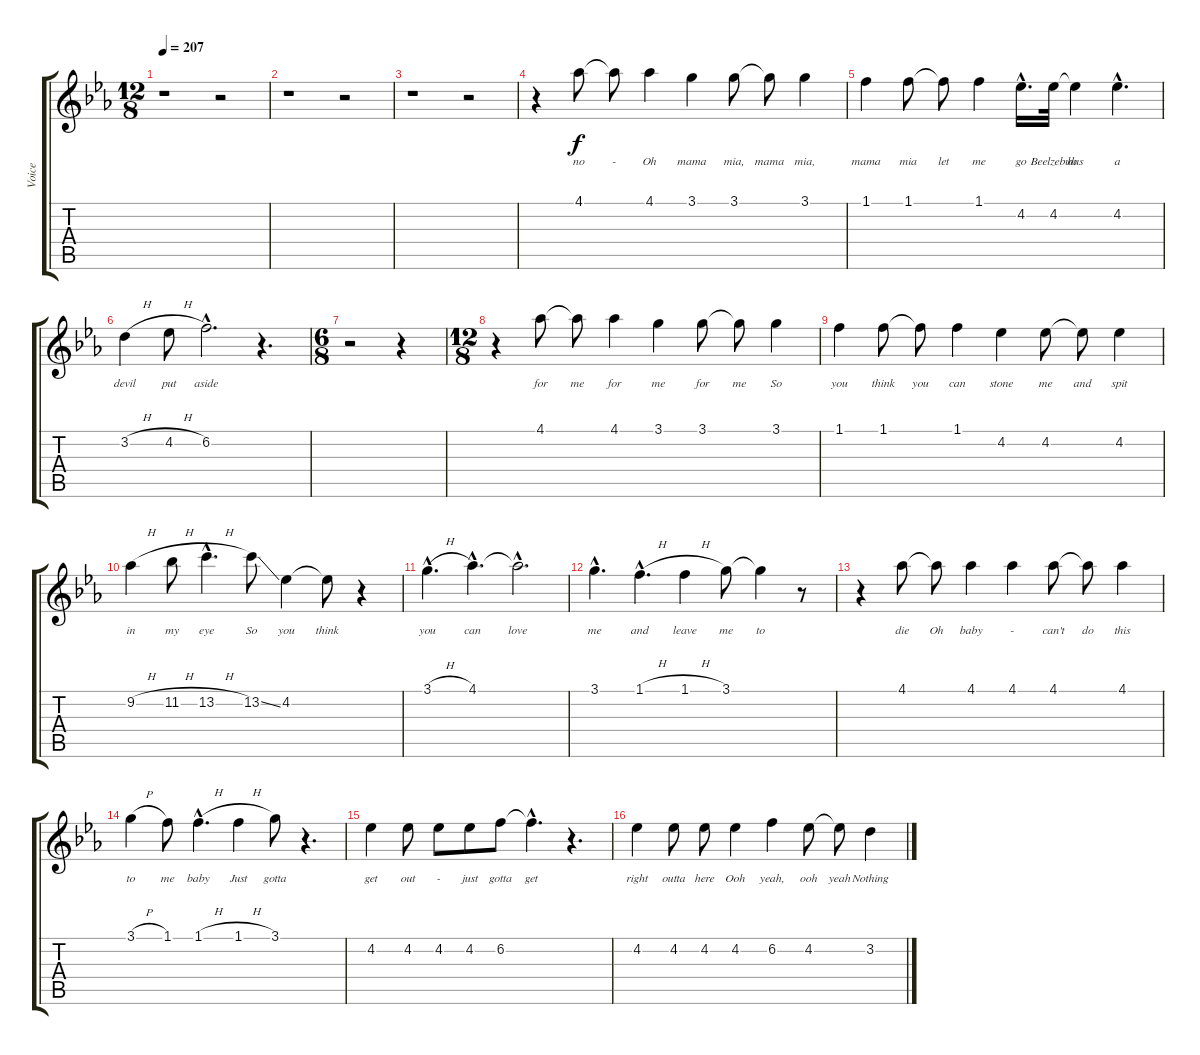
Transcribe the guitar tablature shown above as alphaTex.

\track ("Voice" "Voice") {instrument flute}
\staff {score tabs}
\tuning (E5 B4 G4 D4 A3 E3) {hide}
\ts (12 8)
\tempo 207
\clef g2
\ks eb
r.1{dy f} r.2 |
r.1 r.2 |
r.1 r.2 |
r.4 4.1.8{lyrics (0 "no") lyrics (1 "") lyrics (2 "") lyrics (3 "") lyrics (4 "")} 4.1{t}.8{lyrics (0 "-") lyrics (1 "") lyrics (2 "") lyrics (3 "") lyrics (4 "")} 4.1.4{lyrics (0 "Oh") lyrics (1 "") lyrics (2 "") lyrics (3 "") lyrics (4 "")} 3.1.4{lyrics (0 "mama") lyrics (1 "") lyrics (2 "") lyrics (3 "") lyrics (4 "")} 3.1.8{lyrics (0 "mia,") lyrics (1 "") lyrics (2 "") lyrics (3 "") lyrics (4 "")} 3.1{t}.8{lyrics (0 "mama") lyrics (1 "") lyrics (2 "") lyrics (3 "") lyrics (4 "")} 3.1.4{lyrics (0 "mia,") lyrics (1 "") lyrics (2 "") lyrics (3 "") lyrics (4 "")} |
1.1.4{lyrics (0 "mama") lyrics (1 "") lyrics (2 "") lyrics (3 "") lyrics (4 "")} 1.1.8{lyrics (0 "mia") lyrics (1 "") lyrics (2 "") lyrics (3 "") lyrics (4 "")} 1.1{t}.8{lyrics (0 "let") lyrics (1 "") lyrics (2 "") lyrics (3 "") lyrics (4 "")} 1.1.4{lyrics (0 "me") lyrics (1 "") lyrics (2 "") lyrics (3 "") lyrics (4 "")} 4.2{hac}.16{d lyrics (0 "go") lyrics (1 "") lyrics (2 "") lyrics (3 "") lyrics (4 "")} 4.2.32{lyrics (0 "Beelzebub") lyrics (1 "") lyrics (2 "") lyrics (3 "") lyrics (4 "")} 4.2{t}.4{lyrics (0 "has") lyrics (1 "") lyrics (2 "") lyrics (3 "") lyrics (4 "")} 4.2{hac}.4{d lyrics (0 "a") lyrics (1 "") lyrics (2 "") lyrics (3 "") lyrics (4 "")} |
3.2{h}.4{lyrics (0 "devil") lyrics (1 "") lyrics (2 "") lyrics (3 "") lyrics (4 "")} 4.2{h}.8{lyrics (0 "put") lyrics (1 "") lyrics (2 "") lyrics (3 "") lyrics (4 "")} 6.2{hac}.2{d lyrics (0 "aside") lyrics (1 "") lyrics (2 "") lyrics (3 "") lyrics (4 "")} r.4{d} |
\ts (6 8)
r.2 r.4 |
\ts (12 8)
r.4 4.1.8{lyrics (0 "for") lyrics (1 "") lyrics (2 "") lyrics (3 "") lyrics (4 "")} 4.1{t}.8{lyrics (0 "me") lyrics (1 "") lyrics (2 "") lyrics (3 "") lyrics (4 "")} 4.1.4{lyrics (0 "for") lyrics (1 "") lyrics (2 "") lyrics (3 "") lyrics (4 "")} 3.1.4{lyrics (0 "me") lyrics (1 "") lyrics (2 "") lyrics (3 "") lyrics (4 "")} 3.1.8{lyrics (0 "for") lyrics (1 "") lyrics (2 "") lyrics (3 "") lyrics (4 "")} 3.1{t}.8{lyrics (0 "me") lyrics (1 "") lyrics (2 "") lyrics (3 "") lyrics (4 "")} 3.1.4{lyrics (0 "So") lyrics (1 "") lyrics (2 "") lyrics (3 "") lyrics (4 "")} |
1.1.4{lyrics (0 "you") lyrics (1 "") lyrics (2 "") lyrics (3 "") lyrics (4 "")} 1.1.8{lyrics (0 "think") lyrics (1 "") lyrics (2 "") lyrics (3 "") lyrics (4 "")} 1.1{t}.8{lyrics (0 "you") lyrics (1 "") lyrics (2 "") lyrics (3 "") lyrics (4 "")} 1.1.4{lyrics (0 "can") lyrics (1 "") lyrics (2 "") lyrics (3 "") lyrics (4 "")} 4.2.4{lyrics (0 "stone") lyrics (1 "") lyrics (2 "") lyrics (3 "") lyrics (4 "")} 4.2.8{lyrics (0 "me") lyrics (1 "") lyrics (2 "") lyrics (3 "") lyrics (4 "")} 4.2{t}.8{lyrics (0 "and") lyrics (1 "") lyrics (2 "") lyrics (3 "") lyrics (4 "")} 4.2.4{lyrics (0 "spit") lyrics (1 "") lyrics (2 "") lyrics (3 "") lyrics (4 "")} |
9.2{h}.4{lyrics (0 "in") lyrics (1 "") lyrics (2 "") lyrics (3 "") lyrics (4 "")} 11.2{h}.8{lyrics (0 "my") lyrics (1 "") lyrics (2 "") lyrics (3 "") lyrics (4 "")} 13.2{h hac}.4{d lyrics (0 "eye") lyrics (1 "") lyrics (2 "") lyrics (3 "") lyrics (4 "")} 13.2{ss}.8{lyrics (0 "So") lyrics (1 "") lyrics (2 "") lyrics (3 "") lyrics (4 "")} 4.2.4{lyrics (0 "you") lyrics (1 "") lyrics (2 "") lyrics (3 "") lyrics (4 "")} 4.2{t}.8{lyrics (0 "think") lyrics (1 "") lyrics (2 "") lyrics (3 "") lyrics (4 "")} r.4 |
3.1{h hac}.4{d lyrics (0 "you") lyrics (1 "") lyrics (2 "") lyrics (3 "") lyrics (4 "")} 4.1{hac}.4{d lyrics (0 "can") lyrics (1 "") lyrics (2 "") lyrics (3 "") lyrics (4 "")} 4.1{hac t}.2{d lyrics (0 "love") lyrics (1 "") lyrics (2 "") lyrics (3 "") lyrics (4 "")} |
3.1{hac}.4{d lyrics (0 "me") lyrics (1 "") lyrics (2 "") lyrics (3 "") lyrics (4 "")} 1.1{h hac}.4{d lyrics (0 "and") lyrics (1 "") lyrics (2 "") lyrics (3 "") lyrics (4 "")} 1.1{h}.4{lyrics (0 "leave") lyrics (1 "") lyrics (2 "") lyrics (3 "") lyrics (4 "")} 3.1.8{lyrics (0 "me") lyrics (1 "") lyrics (2 "") lyrics (3 "") lyrics (4 "")} 3.1{t}.4{lyrics (0 "to") lyrics (1 "") lyrics (2 "") lyrics (3 "") lyrics (4 "")} r.8 |
r.4 4.1.8{lyrics (0 "die") lyrics (1 "") lyrics (2 "") lyrics (3 "") lyrics (4 "")} 4.1{t}.8{lyrics (0 "Oh") lyrics (1 "") lyrics (2 "") lyrics (3 "") lyrics (4 "")} 4.1.4{lyrics (0 "baby") lyrics (1 "") lyrics (2 "") lyrics (3 "") lyrics (4 "")} 4.1.4{lyrics (0 "-") lyrics (1 "") lyrics (2 "") lyrics (3 "") lyrics (4 "")} 4.1.8{lyrics (0 "can't") lyrics (1 "") lyrics (2 "") lyrics (3 "") lyrics (4 "")} 4.1{t}.8{lyrics (0 "do") lyrics (1 "") lyrics (2 "") lyrics (3 "") lyrics (4 "")} 4.1.4{lyrics (0 "this") lyrics (1 "") lyrics (2 "") lyrics (3 "") lyrics (4 "")} |
3.1{h}.4{lyrics (0 "to") lyrics (1 "") lyrics (2 "") lyrics (3 "") lyrics (4 "")} 1.1.8{lyrics (0 "me") lyrics (1 "") lyrics (2 "") lyrics (3 "") lyrics (4 "")} 1.1{h hac}.4{d lyrics (0 "baby") lyrics (1 "") lyrics (2 "") lyrics (3 "") lyrics (4 "")} 1.1{h}.4{lyrics (0 "Just") lyrics (1 "") lyrics (2 "") lyrics (3 "") lyrics (4 "")} 3.1.8{lyrics (0 "gotta") lyrics (1 "") lyrics (2 "") lyrics (3 "") lyrics (4 "")} r.4{d} |
4.2.4{lyrics (0 "get") lyrics (1 "") lyrics (2 "") lyrics (3 "") lyrics (4 "")} 4.2.8{lyrics (0 "out") lyrics (1 "") lyrics (2 "") lyrics (3 "") lyrics (4 "")} 4.2.8{lyrics (0 "-") lyrics (1 "") lyrics (2 "") lyrics (3 "") lyrics (4 "")} 4.2.8{lyrics (0 "just") lyrics (1 "") lyrics (2 "") lyrics (3 "") lyrics (4 "")} 6.2.8{lyrics (0 "gotta") lyrics (1 "") lyrics (2 "") lyrics (3 "") lyrics (4 "")} 6.2{hac t}.4{d lyrics (0 "get") lyrics (1 "") lyrics (2 "") lyrics (3 "") lyrics (4 "")} r.4{d} |
4.2.4{lyrics (0 "right") lyrics (1 "") lyrics (2 "") lyrics (3 "") lyrics (4 "")} 4.2.8{lyrics (0 "outta") lyrics (1 "") lyrics (2 "") lyrics (3 "") lyrics (4 "")} 4.2.8{lyrics (0 "here") lyrics (1 "") lyrics (2 "") lyrics (3 "") lyrics (4 "")} 4.2.4{lyrics (0 "Ooh") lyrics (1 "") lyrics (2 "") lyrics (3 "") lyrics (4 "")} 6.2.4{lyrics (0 "yeah,") lyrics (1 "") lyrics (2 "") lyrics (3 "") lyrics (4 "")} 4.2.8{lyrics (0 "ooh") lyrics (1 "") lyrics (2 "") lyrics (3 "") lyrics (4 "")} 4.2{t}.8{lyrics (0 "yeah") lyrics (1 "") lyrics (2 "") lyrics (3 "") lyrics (4 "")} 3.2.4{lyrics (0 "Nothing") lyrics (1 "") lyrics (2 "") lyrics (3 "") lyrics (4 "")}
